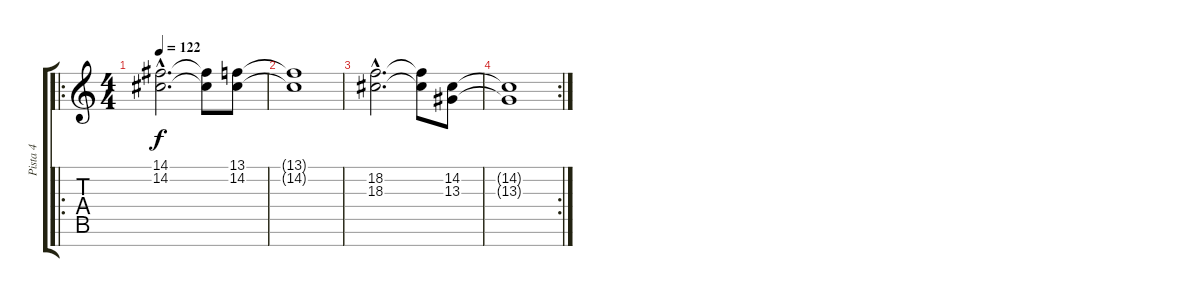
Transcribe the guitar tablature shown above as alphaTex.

\track ("Pista 4" "Pista 4") {instrument stringensemble1}
\staff {score tabs}
\tuning (E4 B3 G3 D3 A2 E2 B1) {hide}
\ro
\ts (4 4)
\tempo 122
\clef g2
\ks c
(14.1{hac} 14.2{hac}).2{d dy f} (14.1{t} 14.2{t}).8 (13.1 14.2).8 |
(13.1{t} 14.2{t}).1 |
(18.2{hac} 18.3{hac}).2{d} (18.2{t} 18.3{t}).8 (14.2 13.3).8 |
\rc 2
(14.2{t} 13.3{t}).1
